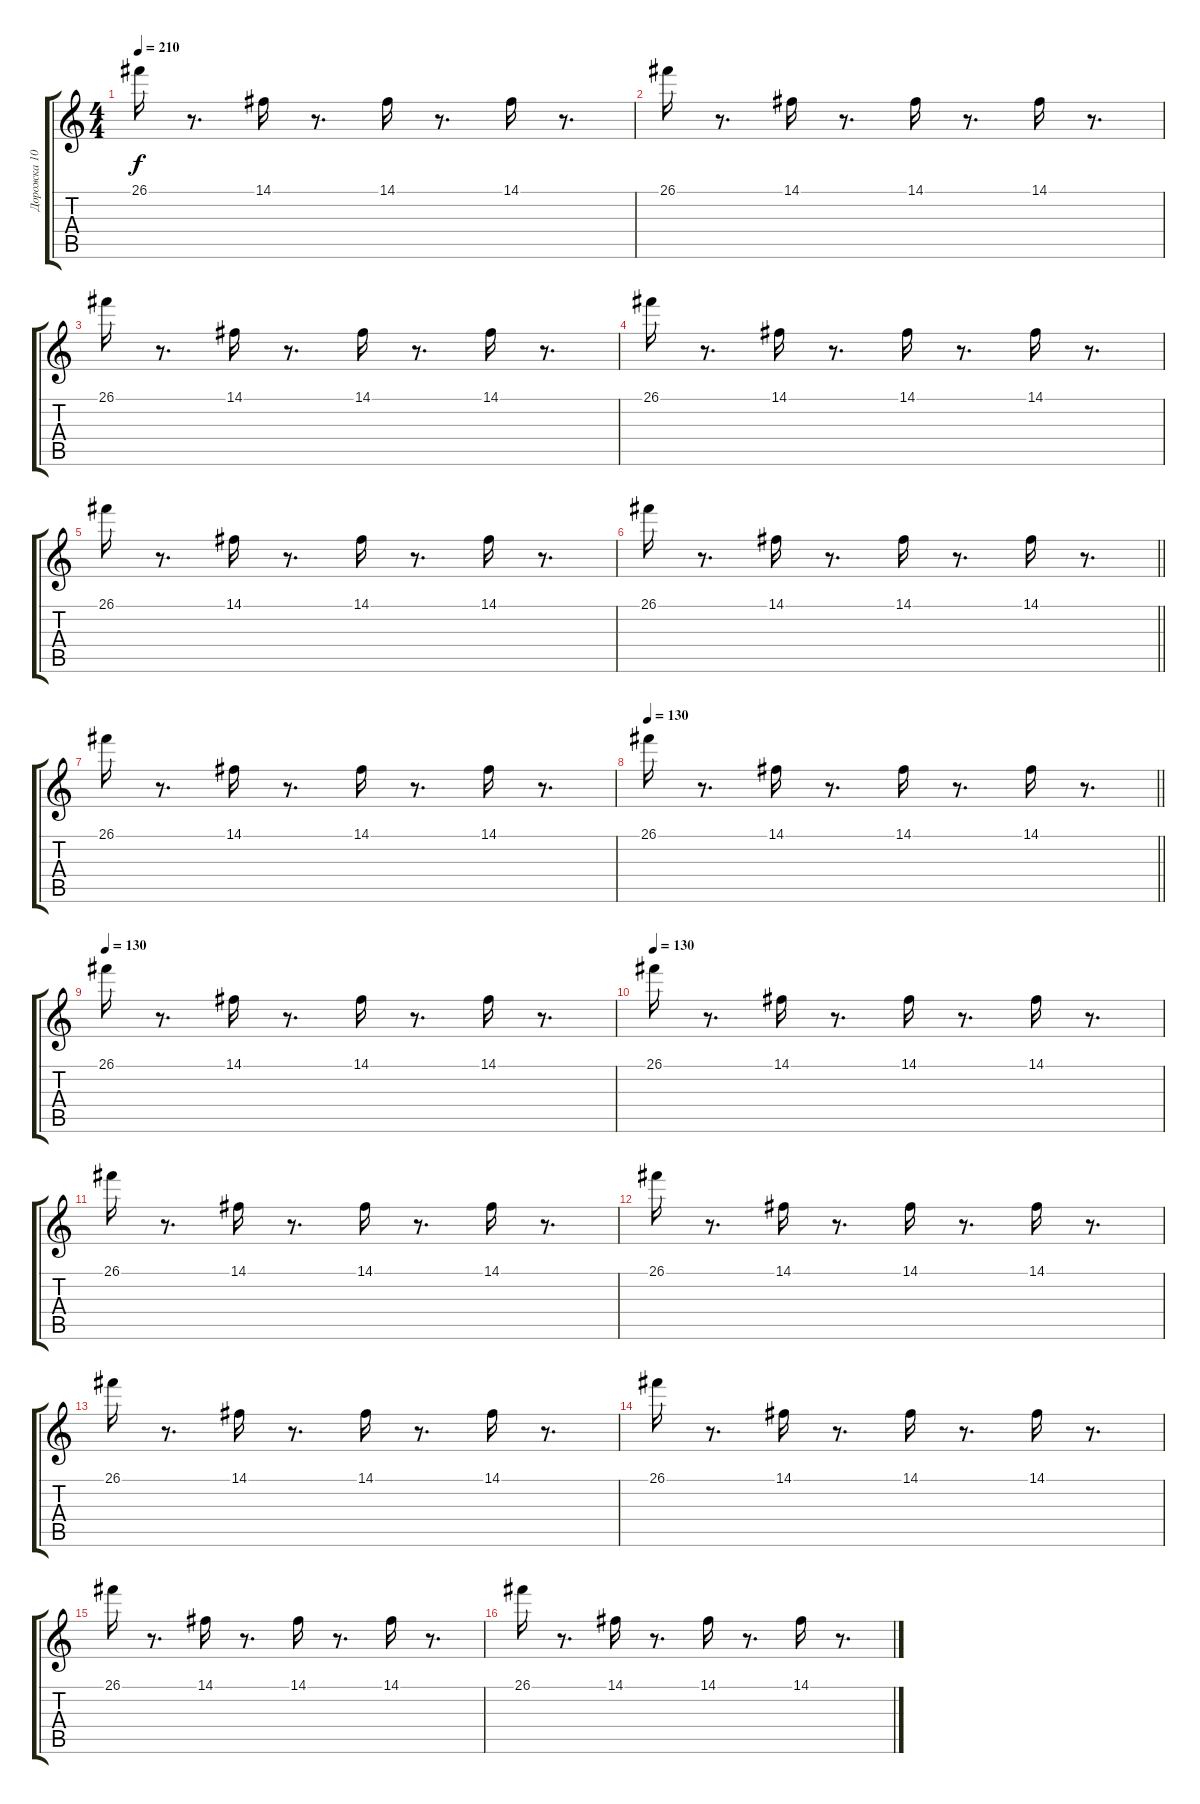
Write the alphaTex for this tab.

\track ("Дорожка 10" "Дорожка 10") {mute instrument pad3polysynth}
\staff {score tabs}
\tuning (E4 B3 G3 D3 A2 E2) {hide}
\ts (4 4)
\tempo 210
\clef g2
\ks c
26.1.16{dy f} r.8{d} 14.1.16 r.8{d} 14.1.16 r.8{d} 14.1.16 r.8{d} |
26.1.16 r.8{d} 14.1.16 r.8{d} 14.1.16 r.8{d} 14.1.16 r.8{d} |
26.1.16 r.8{d} 14.1.16 r.8{d} 14.1.16 r.8{d} 14.1.16 r.8{d} |
26.1.16 r.8{d} 14.1.16 r.8{d} 14.1.16 r.8{d} 14.1.16 r.8{d} |
26.1.16 r.8{d} 14.1.16 r.8{d} 14.1.16 r.8{d} 14.1.16 r.8{d} |
\barLineRight lightlight
26.1.16 r.8{d} 14.1.16 r.8{d} 14.1.16 r.8{d} 14.1.16 r.8{d} |
26.1.16 r.8{d} 14.1.16 r.8{d} 14.1.16 r.8{d} 14.1.16 r.8{d} |
\tempo 130
\barLineRight lightlight
26.1.16 r.8{d} 14.1.16 r.8{d} 14.1.16 r.8{d} 14.1.16 r.8{d} |
\tempo 130
26.1.16 r.8{d} 14.1.16 r.8{d} 14.1.16 r.8{d} 14.1.16 r.8{d} |
\tempo 130
26.1.16 r.8{d} 14.1.16 r.8{d} 14.1.16 r.8{d} 14.1.16 r.8{d} |
26.1.16 r.8{d} 14.1.16 r.8{d} 14.1.16 r.8{d} 14.1.16 r.8{d} |
26.1.16 r.8{d} 14.1.16 r.8{d} 14.1.16 r.8{d} 14.1.16 r.8{d} |
26.1.16 r.8{d} 14.1.16 r.8{d} 14.1.16 r.8{d} 14.1.16 r.8{d} |
26.1.16 r.8{d} 14.1.16 r.8{d} 14.1.16 r.8{d} 14.1.16 r.8{d} |
26.1.16 r.8{d} 14.1.16 r.8{d} 14.1.16 r.8{d} 14.1.16 r.8{d} |
26.1.16 r.8{d} 14.1.16 r.8{d} 14.1.16 r.8{d} 14.1.16 r.8{d}
